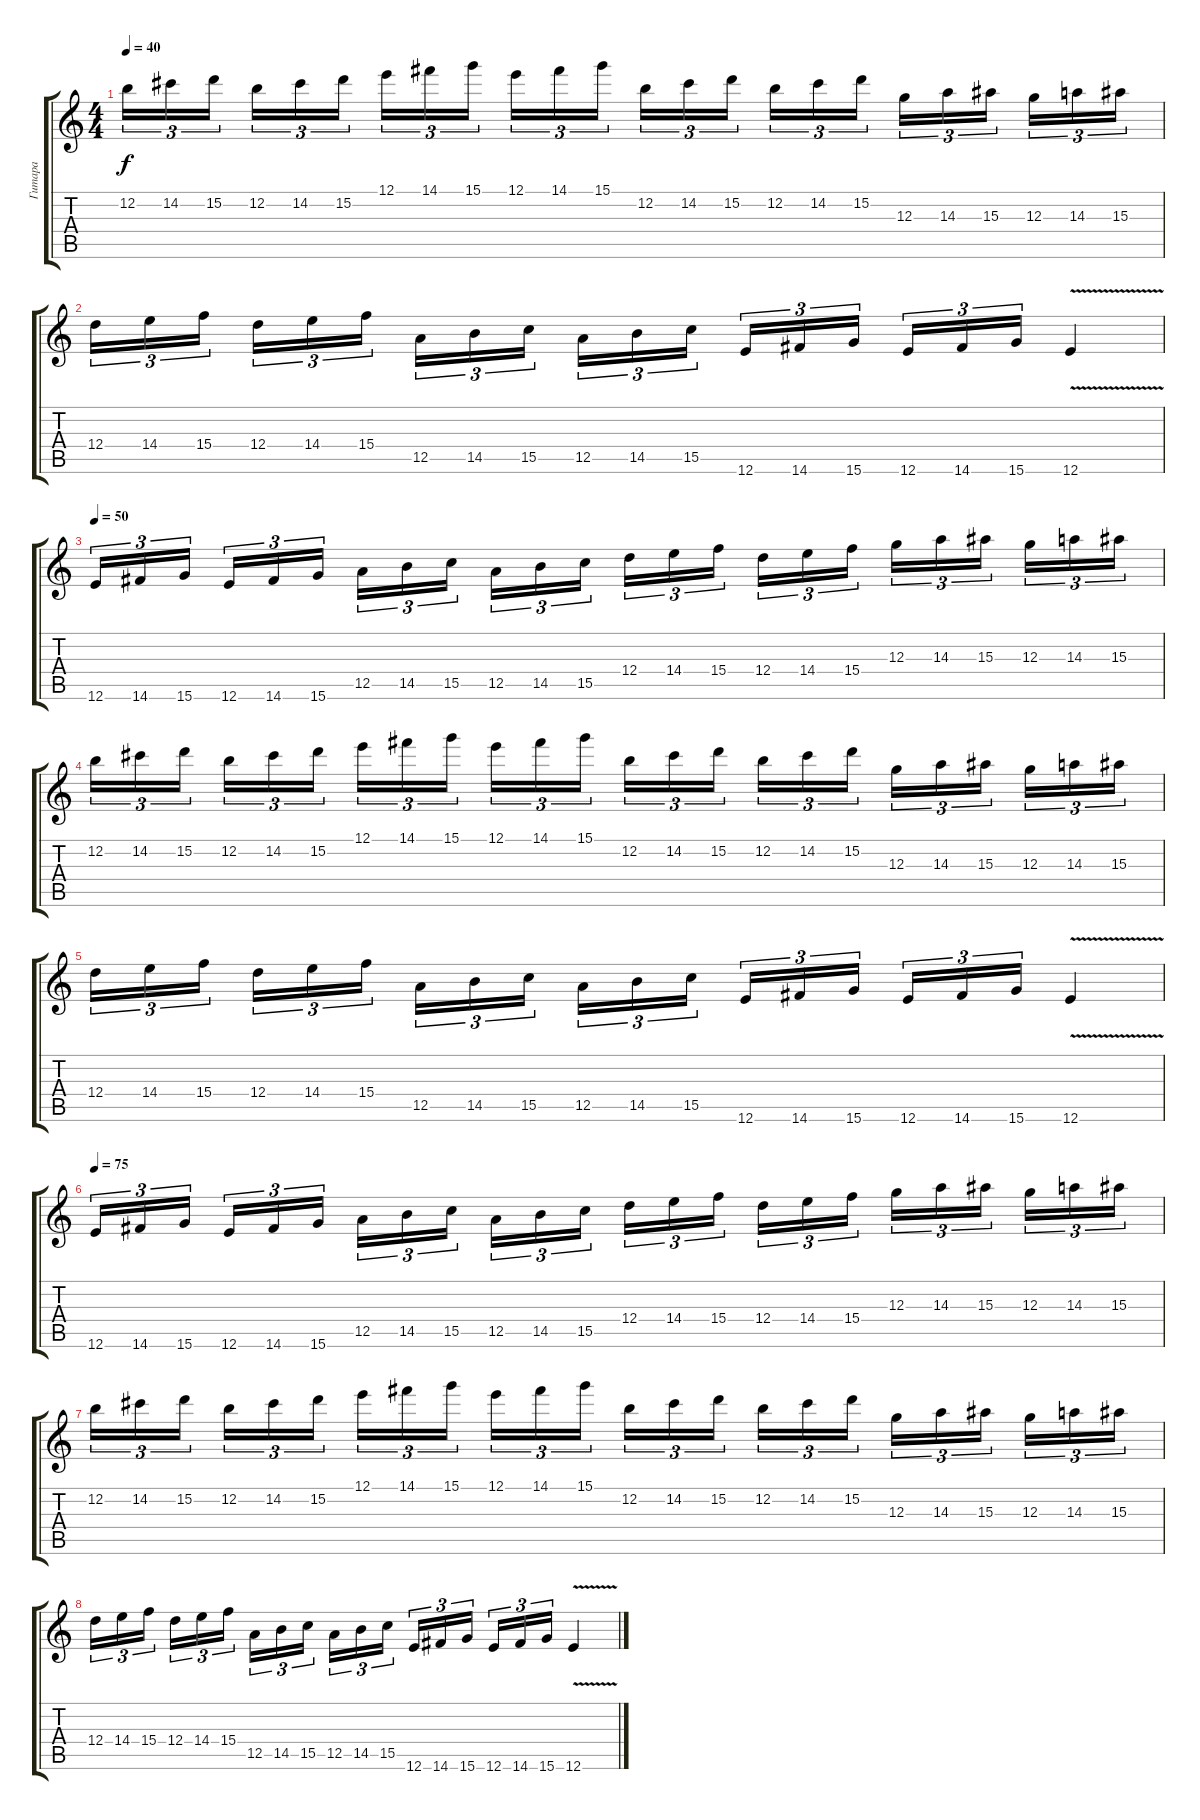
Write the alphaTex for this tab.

\track ("Гитара" "Гитара") {instrument distortionguitar}
\staff {score tabs}
\tuning (E4 B3 G3 D3 A2 E2) {hide}
\ts (4 4)
\tempo 40
\clef g2
\ks c
12.2.16{tu (3 2) dy f} 14.2.16{tu (3 2)} 15.2.16{tu (3 2) beam splitsecondary} 12.2.16{tu (3 2)} 14.2.16{tu (3 2)} 15.2.16{tu (3 2)} 12.1.16{tu (3 2)} 14.1.16{tu (3 2)} 15.1.16{tu (3 2) beam splitsecondary} 12.1.16{tu (3 2)} 14.1.16{tu (3 2)} 15.1.16{tu (3 2)} 12.2.16{tu (3 2)} 14.2.16{tu (3 2)} 15.2.16{tu (3 2) beam splitsecondary} 12.2.16{tu (3 2)} 14.2.16{tu (3 2)} 15.2.16{tu (3 2)} 12.3.16{tu (3 2)} 14.3.16{tu (3 2)} 15.3.16{tu (3 2) beam splitsecondary} 12.3.16{tu (3 2)} 14.3.16{tu (3 2)} 15.3.16{tu (3 2)} |
12.4.16{tu (3 2)} 14.4.16{tu (3 2)} 15.4.16{tu (3 2) beam splitsecondary} 12.4.16{tu (3 2)} 14.4.16{tu (3 2)} 15.4.16{tu (3 2)} 12.5.16{tu (3 2)} 14.5.16{tu (3 2)} 15.5.16{tu (3 2) beam splitsecondary} 12.5.16{tu (3 2)} 14.5.16{tu (3 2)} 15.5.16{tu (3 2)} 12.6.16{tu (3 2)} 14.6.16{tu (3 2)} 15.6.16{tu (3 2) beam splitsecondary} 12.6.16{tu (3 2)} 14.6.16{tu (3 2)} 15.6.16{tu (3 2)} 12.6{v}.4 |
\tempo 50
12.6.16{tu (3 2)} 14.6.16{tu (3 2)} 15.6.16{tu (3 2) beam splitsecondary} 12.6.16{tu (3 2)} 14.6.16{tu (3 2)} 15.6.16{tu (3 2)} 12.5.16{tu (3 2)} 14.5.16{tu (3 2)} 15.5.16{tu (3 2) beam splitsecondary} 12.5.16{tu (3 2)} 14.5.16{tu (3 2)} 15.5.16{tu (3 2)} 12.4.16{tu (3 2)} 14.4.16{tu (3 2)} 15.4.16{tu (3 2) beam splitsecondary} 12.4.16{tu (3 2)} 14.4.16{tu (3 2)} 15.4.16{tu (3 2)} 12.3.16{tu (3 2)} 14.3.16{tu (3 2)} 15.3.16{tu (3 2) beam splitsecondary} 12.3.16{tu (3 2)} 14.3.16{tu (3 2)} 15.3.16{tu (3 2)} |
12.2.16{tu (3 2)} 14.2.16{tu (3 2)} 15.2.16{tu (3 2) beam splitsecondary} 12.2.16{tu (3 2)} 14.2.16{tu (3 2)} 15.2.16{tu (3 2)} 12.1.16{tu (3 2)} 14.1.16{tu (3 2)} 15.1.16{tu (3 2) beam splitsecondary} 12.1.16{tu (3 2)} 14.1.16{tu (3 2)} 15.1.16{tu (3 2)} 12.2.16{tu (3 2)} 14.2.16{tu (3 2)} 15.2.16{tu (3 2) beam splitsecondary} 12.2.16{tu (3 2)} 14.2.16{tu (3 2)} 15.2.16{tu (3 2)} 12.3.16{tu (3 2)} 14.3.16{tu (3 2)} 15.3.16{tu (3 2) beam splitsecondary} 12.3.16{tu (3 2)} 14.3.16{tu (3 2)} 15.3.16{tu (3 2)} |
12.4.16{tu (3 2)} 14.4.16{tu (3 2)} 15.4.16{tu (3 2) beam splitsecondary} 12.4.16{tu (3 2)} 14.4.16{tu (3 2)} 15.4.16{tu (3 2)} 12.5.16{tu (3 2)} 14.5.16{tu (3 2)} 15.5.16{tu (3 2) beam splitsecondary} 12.5.16{tu (3 2)} 14.5.16{tu (3 2)} 15.5.16{tu (3 2)} 12.6.16{tu (3 2)} 14.6.16{tu (3 2)} 15.6.16{tu (3 2) beam splitsecondary} 12.6.16{tu (3 2)} 14.6.16{tu (3 2)} 15.6.16{tu (3 2)} 12.6{v}.4 |
\tempo 75
12.6.16{tu (3 2)} 14.6.16{tu (3 2)} 15.6.16{tu (3 2) beam splitsecondary} 12.6.16{tu (3 2)} 14.6.16{tu (3 2)} 15.6.16{tu (3 2)} 12.5.16{tu (3 2)} 14.5.16{tu (3 2)} 15.5.16{tu (3 2) beam splitsecondary} 12.5.16{tu (3 2)} 14.5.16{tu (3 2)} 15.5.16{tu (3 2)} 12.4.16{tu (3 2)} 14.4.16{tu (3 2)} 15.4.16{tu (3 2) beam splitsecondary} 12.4.16{tu (3 2)} 14.4.16{tu (3 2)} 15.4.16{tu (3 2)} 12.3.16{tu (3 2)} 14.3.16{tu (3 2)} 15.3.16{tu (3 2) beam splitsecondary} 12.3.16{tu (3 2)} 14.3.16{tu (3 2)} 15.3.16{tu (3 2)} |
12.2.16{tu (3 2)} 14.2.16{tu (3 2)} 15.2.16{tu (3 2) beam splitsecondary} 12.2.16{tu (3 2)} 14.2.16{tu (3 2)} 15.2.16{tu (3 2)} 12.1.16{tu (3 2)} 14.1.16{tu (3 2)} 15.1.16{tu (3 2) beam splitsecondary} 12.1.16{tu (3 2)} 14.1.16{tu (3 2)} 15.1.16{tu (3 2)} 12.2.16{tu (3 2)} 14.2.16{tu (3 2)} 15.2.16{tu (3 2) beam splitsecondary} 12.2.16{tu (3 2)} 14.2.16{tu (3 2)} 15.2.16{tu (3 2)} 12.3.16{tu (3 2)} 14.3.16{tu (3 2)} 15.3.16{tu (3 2) beam splitsecondary} 12.3.16{tu (3 2)} 14.3.16{tu (3 2)} 15.3.16{tu (3 2)} |
12.4.16{tu (3 2)} 14.4.16{tu (3 2)} 15.4.16{tu (3 2) beam splitsecondary} 12.4.16{tu (3 2)} 14.4.16{tu (3 2)} 15.4.16{tu (3 2)} 12.5.16{tu (3 2)} 14.5.16{tu (3 2)} 15.5.16{tu (3 2) beam splitsecondary} 12.5.16{tu (3 2)} 14.5.16{tu (3 2)} 15.5.16{tu (3 2)} 12.6.16{tu (3 2)} 14.6.16{tu (3 2)} 15.6.16{tu (3 2) beam splitsecondary} 12.6.16{tu (3 2)} 14.6.16{tu (3 2)} 15.6.16{tu (3 2)} 12.6{v}.4
